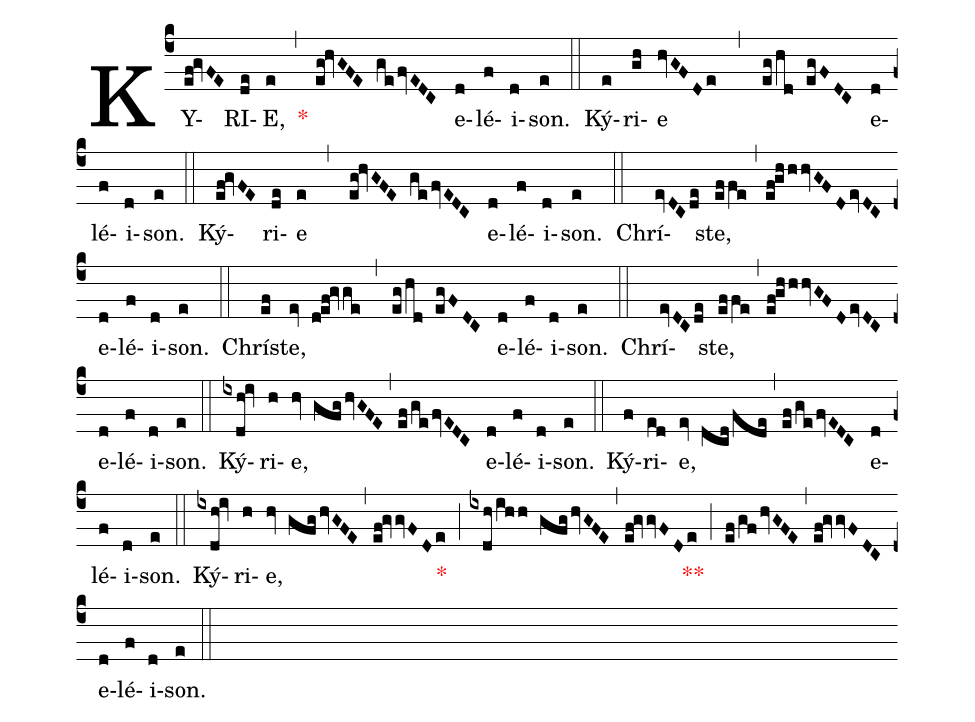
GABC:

office-part:Kyriale;
%%
(c4) KY(ef!gvFE)RI(de)E,(e) <v>\red{*}</v>(,) (eg!hvGFE gefvEDC) e(d)lé(f)i(d)son.(e) (::)
Ký(e)ri(gh)e(hvGFDe,eg/hd egFDC) e(d)lé(f)i(d)son.(e) (::)
Ký(ef!gvFE)ri(de)e(e,eg!hvGFE gefvEDC) e(d)lé(f)i(d)son.(e) (::)
Chrí(evDCde)ste,(ef/fe,ef!ghhhvGFDevDC) e(d)lé(f)i(d)son.(e) (::)
Chrí(ef)ste,(ev d!ef!gvge,eg/hd egFDC) e(d)lé(f)i(d)son.(e) (::)
Chrí(evDCde)ste,(ef/fe,ef!ghhhvGFDevDC) e(d)lé(f)i(d)son.(e) (::)
Ký(ixdh!iv)ri(h)e,(hv gfghvGFE,ef/gefvEDC) e(d)lé(f)i(d)son.(e) (::)
Ký(f)ri(ed)e,(ev dcd/fde,ef/gefvEDC) e(d)lé(f)i(d)son.(e) (::)
Ký(ixdh!iv)ri(h)e,(hv gfghvGFE,ef!gvvFDe) <v>\red{*}</v>(;) (ixdh/ihh gfghvGFE,ef!gvvFDe) <v>\red{*}</v><v>\red{*}</v>(;) (ef/gfhvGFE,ef!gvvFDC)  e(d)lé(f)i(d)son.(e) (::)
